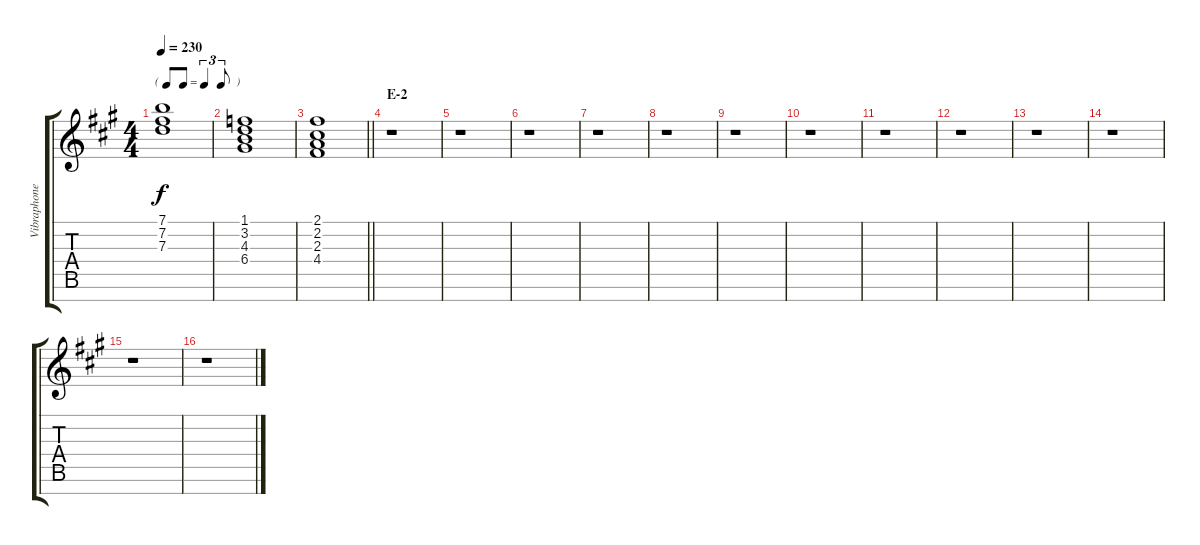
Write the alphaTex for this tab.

\track ("Vibraphone" "Vibraphone") {instrument vibraphone}
\staff {score tabs}
\tuning (E5 B4 G4 D4 A3 E3 B2) {hide}
\ts (4 4)
\tf triplet8th
\tempo 230
\clef g2
\ks a
(7.1 7.2 7.3).1{dy f} |
(1.1 3.2 4.3 6.4).1 |
\barLineRight lightlight
(2.1 2.2 2.3 4.4).1 |
\section ("" "E-2")
r.1 |
r.1 |
r.1 |
r.1 |
r.1 |
r.1 |
r.1 |
r.1 |
r.1 |
r.1 |
r.1 |
r.1 |
r.1
